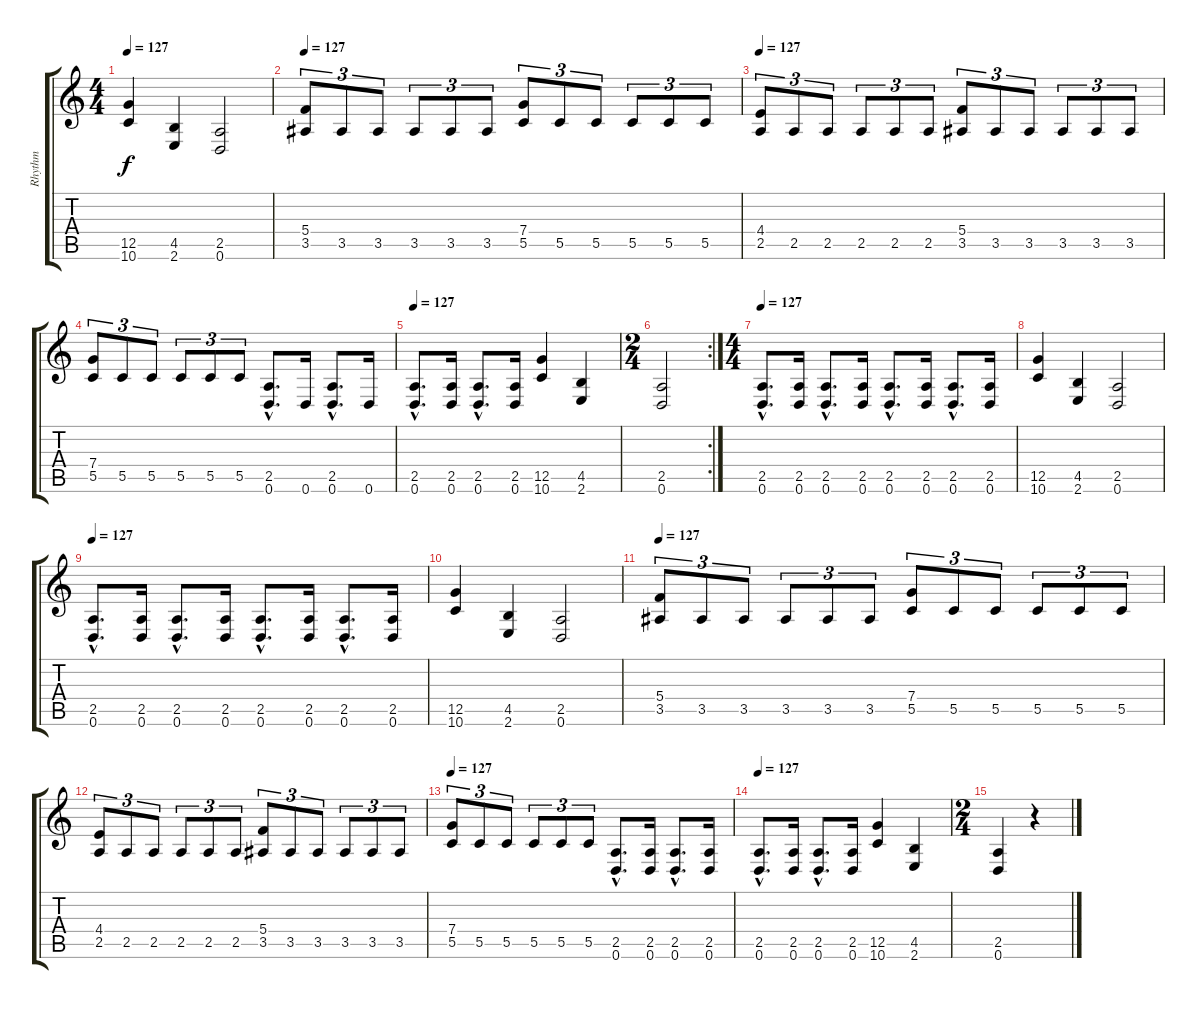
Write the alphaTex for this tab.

\track ("Rhythm" "Rhythm") {instrument distortionguitar}
\staff {score tabs}
\tuning (D4 A3 F3 C3 G2 D2) {hide}
\ts (4 4)
\tempo 127
\clef g2
\ks c
(12.5 10.6).4{dy f} (4.5 2.6).4 (2.5 0.6).2 |
\tempo 127
(5.4 3.5).8{tu (3 2)} 3.5.8{tu (3 2)} 3.5.8{tu (3 2)} 3.5.8{tu (3 2)} 3.5.8{tu (3 2)} 3.5.8{tu (3 2)} (7.4 5.5).8{tu (3 2)} 5.5.8{tu (3 2)} 5.5.8{tu (3 2)} 5.5.8{tu (3 2)} 5.5.8{tu (3 2)} 5.5.8{tu (3 2)} |
\tempo 127
(4.4 2.5).8{tu (3 2)} 2.5.8{tu (3 2)} 2.5.8{tu (3 2)} 2.5.8{tu (3 2)} 2.5.8{tu (3 2)} 2.5.8{tu (3 2)} (5.4 3.5).8{tu (3 2)} 3.5.8{tu (3 2)} 3.5.8{tu (3 2)} 3.5.8{tu (3 2)} 3.5.8{tu (3 2)} 3.5.8{tu (3 2)} |
(7.4 5.5).8{tu (3 2)} 5.5.8{tu (3 2)} 5.5.8{tu (3 2)} 5.5.8{tu (3 2)} 5.5.8{tu (3 2)} 5.5.8{tu (3 2)} (2.5{hac} 0.6{hac}).8{d} 0.6.16 (2.5{hac} 0.6{hac}).8{d} 0.6.16 |
\tempo 127
(2.5{hac} 0.6{hac}).8{d} (2.5 0.6).16 (2.5{hac} 0.6{hac}).8{d} (2.5 0.6).16 (12.5 10.6).4 (4.5 2.6).4 |
\rc 2
\ts (2 4)
(2.5 0.6).2 |
\ts (4 4)
\tempo 127
(2.5{hac} 0.6{hac}).8{d} (2.5 0.6).16 (2.5{hac} 0.6{hac}).8{d} (2.5 0.6).16 (2.5{hac} 0.6{hac}).8{d} (2.5 0.6).16 (2.5{hac} 0.6{hac}).8{d} (2.5 0.6).16 |
(12.5 10.6).4 (4.5 2.6).4 (2.5 0.6).2 |
\tempo 127
(2.5{hac} 0.6{hac}).8{d} (2.5 0.6).16 (2.5{hac} 0.6{hac}).8{d} (2.5 0.6).16 (2.5{hac} 0.6{hac}).8{d} (2.5 0.6).16 (2.5{hac} 0.6{hac}).8{d} (2.5 0.6).16 |
(12.5 10.6).4 (4.5 2.6).4 (2.5 0.6).2 |
\tempo 127
(5.4 3.5).8{tu (3 2)} 3.5.8{tu (3 2)} 3.5.8{tu (3 2)} 3.5.8{tu (3 2)} 3.5.8{tu (3 2)} 3.5.8{tu (3 2)} (7.4 5.5).8{tu (3 2)} 5.5.8{tu (3 2)} 5.5.8{tu (3 2)} 5.5.8{tu (3 2)} 5.5.8{tu (3 2)} 5.5.8{tu (3 2)} |
(4.4 2.5).8{tu (3 2)} 2.5.8{tu (3 2)} 2.5.8{tu (3 2)} 2.5.8{tu (3 2)} 2.5.8{tu (3 2)} 2.5.8{tu (3 2)} (5.4 3.5).8{tu (3 2)} 3.5.8{tu (3 2)} 3.5.8{tu (3 2)} 3.5.8{tu (3 2)} 3.5.8{tu (3 2)} 3.5.8{tu (3 2)} |
\tempo 127
(7.4 5.5).8{tu (3 2)} 5.5.8{tu (3 2)} 5.5.8{tu (3 2)} 5.5.8{tu (3 2)} 5.5.8{tu (3 2)} 5.5.8{tu (3 2)} (2.5{hac} 0.6{hac}).8{d} (2.5 0.6).16 (2.5{hac} 0.6{hac}).8{d} (2.5 0.6).16 |
\tempo 127
(2.5{hac} 0.6{hac}).8{d} (2.5 0.6).16 (2.5{hac} 0.6{hac}).8{d} (2.5 0.6).16 (12.5 10.6).4 (4.5 2.6).4 |
\ts (2 4)
(2.5 0.6).4 r.4
